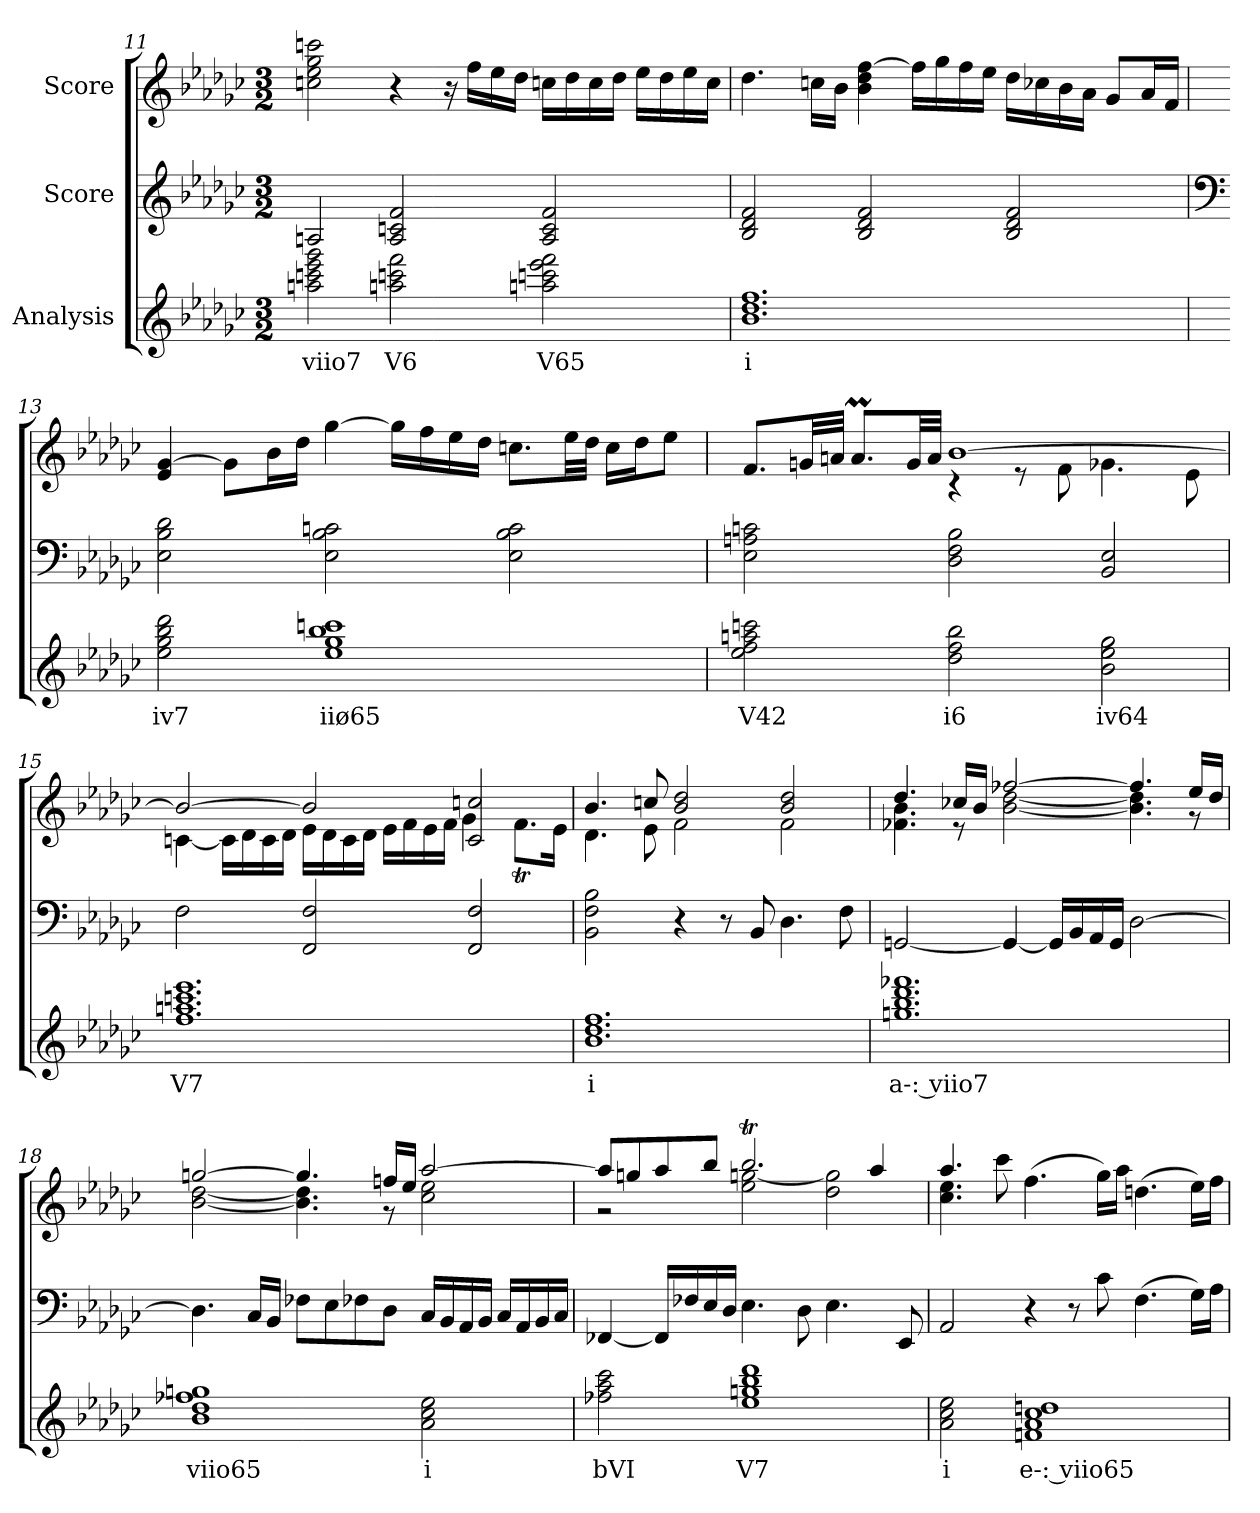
**kern	**text	**kern	**kern
*part3	*part3	*part2	*part1
*staff3	*staff3	*staff2	*staff1
*I"Analysis	*	*I"Score	*I"Score
*	*	*clefG2	*clefG2
*k[b-e-a-d-g-c-]	*	*k[b-e-a-d-g-c-]	*k[b-e-a-d-g-c-]
*M3/2	*	*M3/2	*M3/2
=11	=11	=11	=11
2aan 2cccn 2eee- 2ggg-	viio7	2An/	2ccn\ 2ee-\ 2gg-\ 2cccn\
2aan 2cccn 2fff	V6	2A/ 2cn/ 2f/	4r
.	.	.	16r
.	.	.	16ff\LL
.	.	.	16ee-\
.	.	.	16dd-\JJ
2aan 2cccn 2eee- 2fff	V65	2A/ 2c/ 2f/	16ccn\LL
.	.	.	16dd-\
.	.	.	16cc\
.	.	.	16dd-\JJ
.	.	.	16ee-\LL
.	.	.	16dd-\
.	.	.	16ee-\
.	.	.	16cc\JJ
!!LO:LB:g=z
=12	=12	=12	=12
1.b- 1.dd- 1.ff	i	2B-/ 2d-/ 2f/	4.dd-\
.	.	.	16ccn\LL
.	.	.	16b-\JJ
.	.	2B-/ 2d-/ 2f/	4b-\ 4dd-\ [4ff\
.	.	.	16ff\LL]
.	.	.	16gg-\
.	.	.	16ff\
.	.	.	16ee-\JJ
.	.	2B-/ 2d-/ 2f/	16dd-\LL
.	.	.	16cc-X\
.	.	.	16b-\
.	.	.	16a-\JJ
.	.	.	8g-/L
.	.	.	16a-/L
.	.	.	16f/JJ
=13	=13	=13	=13
*	*	*clefF4	*
2ee- 2gg- 2bb- 2ddd-	iv7	2E-\ 2B-\ 2d-\	4e-/ [4g-/
.	.	.	8g-\L]
.	.	.	16b-\L
.	.	.	16dd-\JJ
1ee- 1gg- 1bb- 1cccn	iiø65	2E-\ 2B-\ 2cn\	[4gg-\
.	.	.	16gg-\LL]
.	.	.	16ff\
.	.	.	16ee-\
.	.	.	16dd-\JJ
.	.	2E-\ 2B-\ 2c\	8.ccn\L
.	.	.	32ee-\LL
.	.	.	32dd-\JJJ
.	.	.	16cc\LL
.	.	.	16dd-\J
.	.	.	8ee-\J
=14	=14	=14	=14
*	*	*	*^
2ee- 2ff 2aan 2cccn	V42	2E-\ 2An\ 2cn\	8.f/L	2ryy
.	.	.	32gn/LL	.
.	.	.	32an/JJJ	.
.	.	.	8.am/L	.
.	.	.	32g/LL	.
.	.	.	32a/JJJ	.
2dd- 2ff 2bb-	i6	2D-\ 2F\ 2B-\	[1b-	4r
.	.	.	.	8r
.	.	.	.	8f\
2b- 2ee- 2gg-	iv64	2BB-/ 2E-/	.	4.g-X\
.	.	.	.	8e-\
!!LO:PB:g=z	!!
=15	=15	=15	=15	=15
1.ff 1.aan 1.cccn 1.eee-	V7	2F\	2b-/_	[4cn\
.	.	.	.	16c\LL]
.	.	.	.	16d-\
.	.	.	.	16c\
.	.	.	.	16d-\JJ
.	.	2FF/ 2F/	2b-/]	16e-\LL
.	.	.	.	16d-\
.	.	.	.	16c\
.	.	.	.	16d-\JJ
.	.	.	.	16e-\LL
.	.	.	.	16f\
.	.	.	.	16e-\
.	.	.	.	16f\JJ
.	.	2FF/ 2F/	2c/ 2ccn/	4g-\
.	.	.	.	8.ft\L
.	.	.	.	16e-\Jk
=16	=16	=16	=16	=16
1.b- 1.dd- 1.ff	i	2BB-\ 2F\ 2B-\	4.b-/	4.d-\
.	.	.	8ccn/	8e-\
.	.	4r	2b-/ 2dd-/	2f\
.	.	8r	.	.
.	.	8BB-/	.	.
.	.	4.D-\	2b-/ 2dd-/	2f\
.	.	8F\	.	.
=17	=17	=17	=17	=17
1.ggn 1.bb- 1.ddd- 1.fff-X	a-: viio7	[2GGn/	4.dd-/	4.f-X\ 4.b-\
.	.	.	16cc-X/LL	8r
.	.	.	16b-/JJ	.
.	.	4GG/_	[2ff-X/	[2b-\ [2dd-\
.	.	16GG/LL]	.	.
.	.	16BB-/	.	.
.	.	16AA-/	.	.
.	.	16GG/JJ	.	.
.	.	[2D-\	4.ff-/]	4.b-\] 4.dd-\]
.	.	.	16ee-/LL	8r
.	.	.	16dd-/JJ	.
!!LO:LB:g=z	!!
=18	=18	=18	=18	=18
1b- 1dd- 1ff-X 1ggn	viio65	4.D-\]	[2ggn/	[2b-\ [2dd-\
.	.	16C-/LL	.	.
.	.	16BB-/JJ	.	.
.	.	8F-X\L	4.gg/]	4.b-\] 4.dd-\]
.	.	8E-\	.	.
.	.	8F-X\	.	.
.	.	8D-\J	16ffn/LL	8r
.	.	.	16ee-/JJ	.
2a- 2cc- 2ee-	i	16C-/LL	[2aa-/	2cc-\ 2ee-\
.	.	16BB-/	.	.
.	.	16AA-/	.	.
.	.	16BB-/JJ	.	.
.	.	16C-/LL	.	.
.	.	16AA-/	.	.
.	.	16BB-/	.	.
.	.	16C-/JJ	.	.
=19	=19	=19	=19	=19
2ff-X 2aa- 2ccc-	bVI	[4FF-X/	8aa-/L]	2r
.	.	.	8ggn/	.
.	.	16FF-/LL]	8aa-/	.
.	.	16F-X/	.	.
.	.	16E-/	8bb-/J	.
.	.	16D-/JJ	.	.
1ee- 1ggn 1bb- 1ddd-	V7	4.E-\	2.bb-t/	2ee-\ [2ggn\
.	.	8D-\	.	.
.	.	4.E-\	.	2dd-\ 2gg\]
.	.	.	4aa-/	.
.	.	8EE-/	.	.
=20	=20	=20	=20	=20
*	*	*^	*	*
2a- 2cc- 2ee-	i	4.ryy	2AA-/	4.aa-/	4.cc-\ 4.ee-\
.	.	1ryy	.	8ccc-\	1ryy
1fn 1a- 1cc- 1ddn	e-: viio65	.	4r	(>4.ff\	.
.	.	.	8r	.	.
.	.	.	8c-\	16gg-\LL)	.
.	.	.	.	16aa-\JJ	.
.	.	.	(>4.F\	(>4.ddn\	.
.	.	8ryy	16G-\LL)	16ee-\LL)	8ryy
.	.	.	16A-\JJ	16ff\JJ	.
*	*	*v	*v	*	*
*	*	*	*v	*v
=	=	=	=
*-	*-	*-	*-
